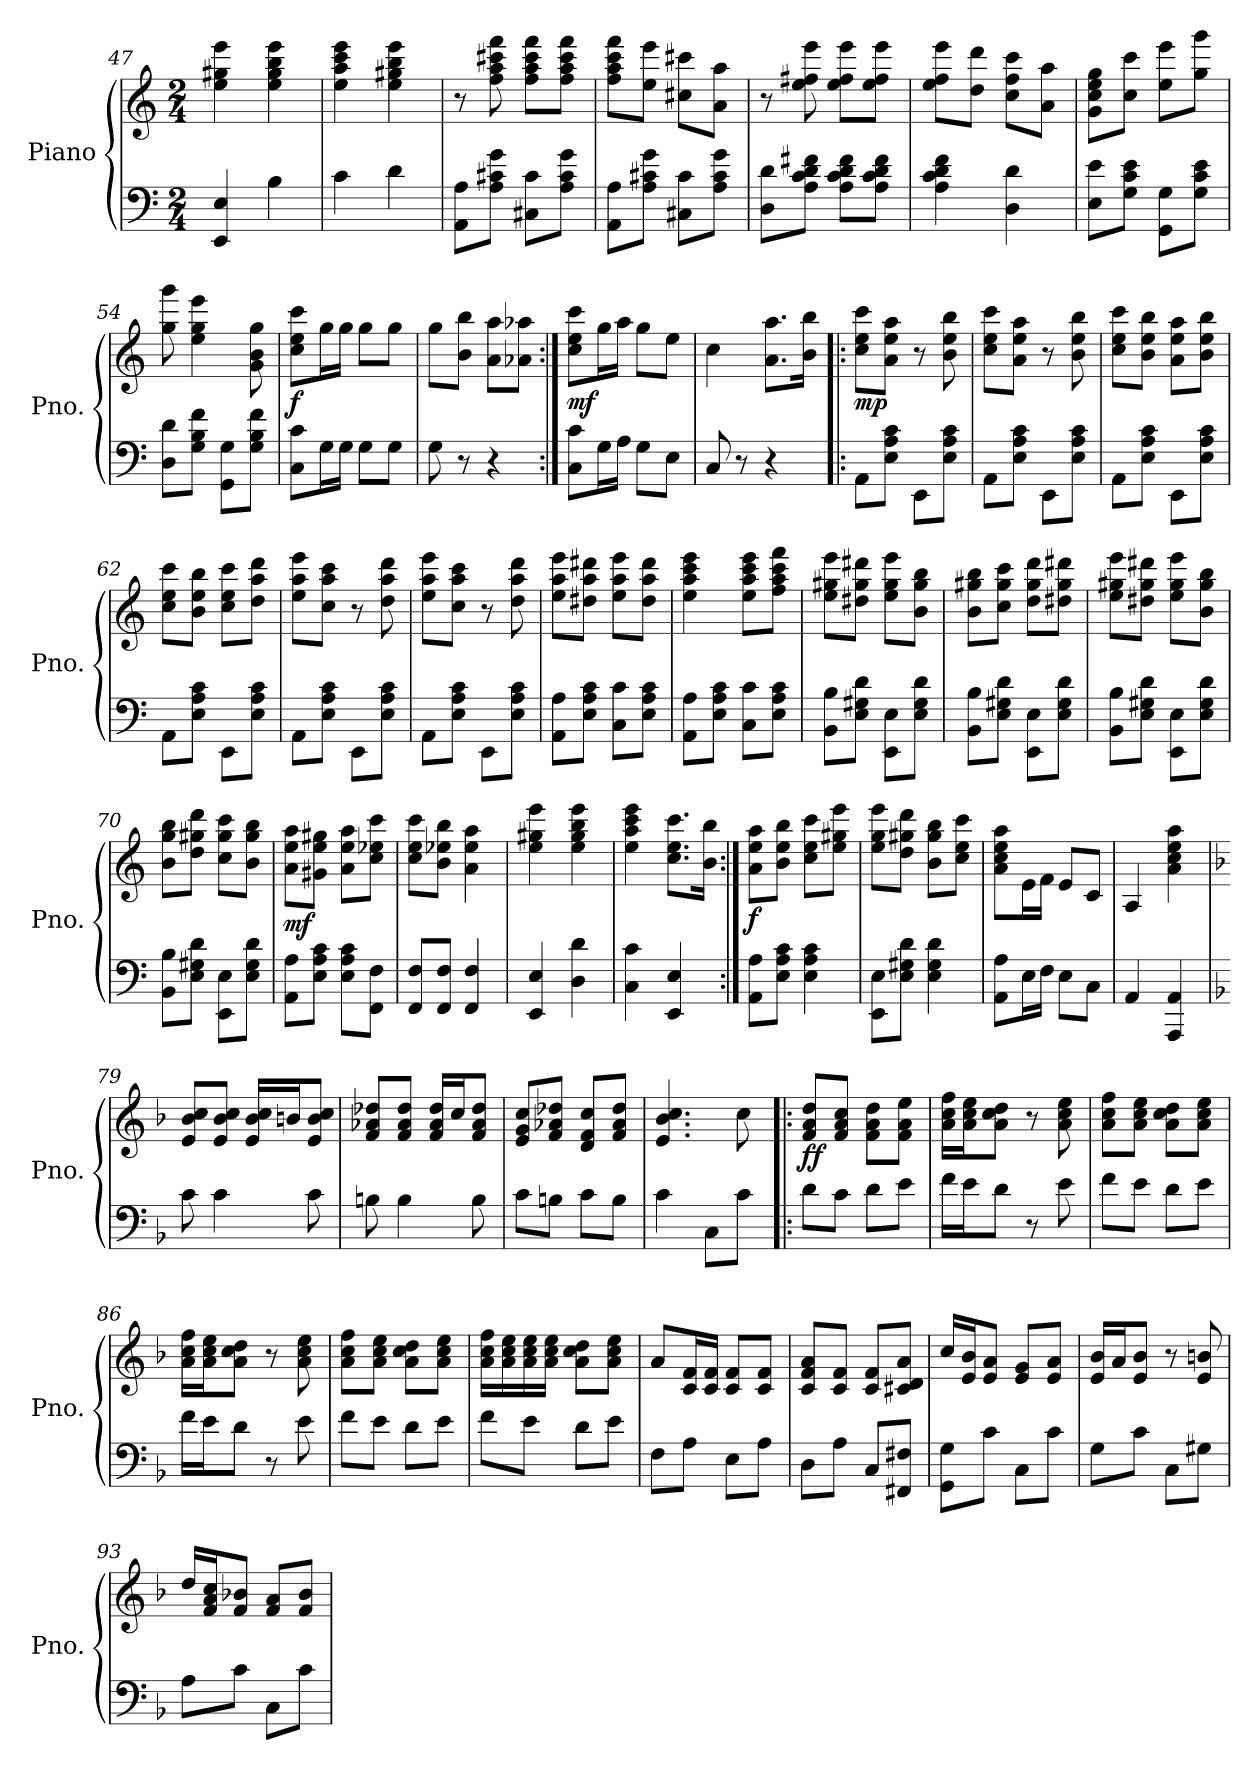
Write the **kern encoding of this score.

**kern	**kern	**dynam
*part1	*part1	*part1
*staff2	*staff1	*staff1/2
*I"Piano	*	*
*I'Pno.	*	*
*clefF4	*clefG2	*
*k[]	*k[]	*
*M2/4	*M2/4	*
=47	=47	=47
4EE/ 4E/	4ee\ 4gg#X\ 4eee\	.
4B\	4ee\ 4gg#\ 4bb\ 4eee\	.
=48	=48	=48
4c\	4ee\ 4aa\ 4ccc\ 4eee\	.
4d\	4ee\ 4gg#X\ 4bb\ 4eee\	.
=49	=49	=49
8AA\ 8A\L	8r	.
8A\ 8c#X\ 8g\J	8ff\ 8aa\ 8ccc#X\ 8fff\	.
8C#X\ 8c#\L	8ff\ 8aa\ 8ccc#\ 8fff\L	.
8A\ 8c#\ 8g\J	8ff\ 8aa\ 8ccc#\ 8fff\J	.
=50	=50	=50
8AA\ 8A\L	8ff\ 8aa\ 8ccc\ 8fff\L	.
8A\ 8c#X\ 8g\J	8ee\ 8eee\J	.
8C#X\ 8c#\L	8cc#X\ 8ccc#X\L	.
8A\ 8c#\ 8g\J	8a\ 8aa\J	.
!!LO:LB:g=z
=51	=51	=51
8D\ 8d\L	8r	.
8A\ 8c\ 8d\ 8f#X\J	8ee\ 8ff#X\ 8eee\	.
8A\ 8c\ 8d\ 8f#\L	8ee\ 8ff#\ 8eee\L	.
8A\ 8c\ 8d\ 8f#\J	8ee\ 8ff#\ 8eee\J	.
=52	=52	=52
4A\ 4c\ 4d\ 4f\	8ee\ 8ff\ 8eee\L	.
.	8dd\ 8ddd\J	.
4D\ 4d\	8cc\ 8ff\ 8ccc\L	.
.	8a\ 8aa\J	.
=53	=53	=53
8E\ 8e\L	8g\ 8cc\ 8ee\ 8gg\L	.
8G\ 8c\ 8e\J	8cc\ 8ccc\J	.
8GG\ 8G\L	8ee\ 8eee\L	.
8G\ 8c\ 8e\J	8gg\ 8ggg\J	.
=54	=54	=54
8D\ 8d\L	8gg\ 8ggg\	.
8G\ 8B\ 8f\J	4ee\ 4gg\ 4eee\	.
8GG\ 8G\L	.	.
8G\ 8B\ 8f\J	8g\ 8b\ 8gg\	.
=55	=55	=55
!	!	!LO:DY:b
8C\ 8c\L	8cc\ 8ee\ 8ccc\L	f
16G\L	16gg\L	.
16G\JJ	16gg\JJ	.
8G\L	8gg\L	.
8G\J	8gg\J	.
=56	=56	=56
8G\	8gg\L	.
8r	8b\ 8bb\J	.
4r	8a\ 8aa\L	.
.	8a-X\ 8aa-X\J	.
=57:|!	=57:|!	=57:|!
!	!	!LO:DY:b
8C\ 8c\L	8cc\ 8ee\ 8ccc\L	mf
16G\L	16gg\L	.
16A\JJ	16aa\JJ	.
8G\L	8gg\L	.
8E\J	8ee\J	.
!!LO:LB:g=z
=58	=58	=58
8C/	4cc\	.
8r	.	.
4r	8.a\ 8.aa\L	.
.	16b\ 16bb\Jk	.
=59!|:	=59!|:	=59!|:
!	!	!LO:DY:b
8AA\L	8cc\ 8ee\ 8ccc\L	mp
8E\ 8A\ 8c\J	8a\ 8ee\ 8aa\J	.
8EE\L	8r	.
8E\ 8A\ 8c\J	8b\ 8ee\ 8bb\	.
=60	=60	=60
8AA\L	8cc\ 8ee\ 8ccc\L	.
8E\ 8A\ 8c\J	8a\ 8ee\ 8aa\J	.
8EE\L	8r	.
8E\ 8A\ 8c\J	8b\ 8ee\ 8bb\	.
=61	=61	=61
8AA\L	8cc\ 8ee\ 8ccc\L	.
8E\ 8A\ 8c\J	8b\ 8ee\ 8bb\J	.
8EE\L	8a\ 8ee\ 8aa\L	.
8E\ 8A\ 8c\J	8b\ 8ee\ 8bb\J	.
=62	=62	=62
8AA\L	8cc\ 8ee\ 8ccc\L	.
8E\ 8A\ 8c\J	8b\ 8ee\ 8bb\J	.
8EE\L	8cc\ 8ee\ 8ccc\L	.
8E\ 8A\ 8c\J	8dd\ 8aa\ 8ddd\J	.
=63	=63	=63
8AA\L	8ee\ 8aa\ 8eee\L	.
8E\ 8A\ 8c\J	8cc\ 8aa\ 8ccc\J	.
8EE\L	8r	.
8E\ 8A\ 8c\J	8dd\ 8aa\ 8ddd\	.
=64	=64	=64
8AA\L	8ee\ 8aa\ 8eee\L	.
8E\ 8A\ 8c\J	8cc\ 8aa\ 8ccc\J	.
8EE\L	8r	.
8E\ 8A\ 8c\J	8dd\ 8aa\ 8ddd\	.
=65	=65	=65
8AA\ 8A\L	8ee\ 8aa\ 8eee\L	.
8E\ 8A\ 8c\J	8dd#X\ 8aa\ 8ddd#X\J	.
8C\ 8c\L	8ee\ 8aa\ 8eee\L	.
8E\ 8A\ 8c\J	8dd#\ 8aa\ 8ddd#\J	.
!!LO:LB:g=z
=66	=66	=66
8AA\ 8A\L	4ee\ 4aa\ 4ccc\ 4eee\	.
8E\ 8A\ 8c\J	.	.
8C\ 8c\L	8ee\ 8aa\ 8ccc\ 8eee\L	.
8E\ 8A\ 8c\J	8ff\ 8aa\ 8ccc\ 8fff\J	.
=67	=67	=67
8BB\ 8B\L	8ee\ 8gg#X\ 8eee\L	.
8E\ 8G#X\ 8d\J	8dd#X\ 8gg#\ 8ddd#X\J	.
8EE\ 8E\L	8ee\ 8gg#\ 8eee\L	.
8E\ 8G#\ 8d\J	8b\ 8gg#\ 8bb\J	.
=68	=68	=68
8BB\ 8B\L	8b\ 8gg#X\ 8bb\L	.
8E\ 8G#X\ 8d\J	8cc\ 8gg#\ 8ccc\J	.
8EE\ 8E\L	8dd\ 8gg#\ 8ddd\L	.
8E\ 8G#\ 8d\J	8dd#X\ 8gg#\ 8ddd#X\J	.
=69	=69	=69
8BB\ 8B\L	8ee\ 8gg#X\ 8eee\L	.
8E\ 8G#X\ 8d\J	8dd#X\ 8gg#\ 8ddd#X\J	.
8EE\ 8E\L	8ee\ 8gg#\ 8eee\L	.
8E\ 8G#\ 8d\J	8b\ 8gg#\ 8bb\J	.
=70	=70	=70
8BB\ 8B\L	8b\ 8gg\ 8bb\L	.
8E\ 8G#X\ 8d\J	8dd\ 8gg#X\ 8ddd\J	.
8EE\ 8E\L	8cc\ 8gg#\ 8ccc\L	.
8E\ 8G#\ 8d\J	8b\ 8gg#\ 8bb\J	.
=71	=71	=71
!	!	!LO:DY:b
8AA\ 8A\L	8a\ 8ee\ 8aa\L	mf
8E\ 8A\ 8c\J	8g#X\ 8ee\ 8gg#X\J	.
8E\ 8A\ 8c\L	8a\ 8ee\ 8aa\L	.
8FF\ 8F\J	8cc\ 8ee-X\ 8ccc\J	.
=72	=72	=72
8FF/ 8F/L	8cc\ 8ee\ 8ccc\L	.
8FF/ 8F/J	8b\ 8ee-X\ 8bb\J	.
4FF/ 4F/	4a\ 4ee-\ 4aa\	.
=73	=73	=73
4EE/ 4E/	4ee\ 4gg#X\ 4eee\	.
4D\ 4d\	4ee\ 4gg#\ 4bb\ 4eee\	.
!!LO:LB:g=z
=74	=74	=74
4C\ 4c\	4ee\ 4aa\ 4ccc\ 4eee\	.
4EE/ 4E/	8.cc\ 8.ee\ 8.ccc\L	.
.	16b\ 16bb\Jk	.
=75:|!	=75:|!	=75:|!
!	!	!LO:DY:b
8AA\ 8A\L	8a\ 8ee\ 8aa\L	f
8E\ 8A\ 8c\J	8b\ 8ee\ 8bb\J	.
4E\ 4A\ 4c\	8cc\ 8ee\ 8ccc\L	.
.	8ee\ 8gg#X\ 8eee\J	.
=76	=76	=76
8EE\ 8E\L	8ee\ 8gg\ 8eee\L	.
8E\ 8G#X\ 8d\J	8dd\ 8gg#X\ 8ddd\J	.
4E\ 4G#\ 4d\	8b\ 8gg#\ 8bb\L	.
.	8cc\ 8ee\ 8ccc\J	.
=77	=77	=77
8AA\ 8A\L	8a\ 8cc\ 8ee\ 8aa\L	.
16E\L	16e\L	.
16F\JJ	16f\JJ	.
8E\L	8e/L	.
8C\J	8c/J	.
=78	=78	=78
4AA/	4A/	.
4AAA/ 4AA/	4a\ 4cc\ 4ee\ 4aa\	.
=79	=79	=79
*k[b-]	*k[b-]	*
8c\	8e/ 8b-/ 8cc/L	.
4c\	8e/ 8b-/ 8cc/J	.
.	16e/ 16b-/ 16cc/LL	.
.	16bn/J	.
8c\	8e/ 8b/ 8cc/J	.
=80	=80	=80
8Bn\	8f/ 8a-X/ 8dd-X/L	.
4B\	8f/ 8a-/ 8dd-/J	.
.	16f/ 16a-/ 16dd-/LL	.
.	16cc/J	.
8B\	8f/ 8a-/ 8dd-/J	.
=81	=81	=81
8c\L	8e/ 8g/ 8cc/L	.
8Bn\J	8f/ 8a-X/ 8dd-X/J	.
8c\L	8d/ 8f/ 8cc/L	.
8B\J	8f/ 8a-/ 8dd-/J	.
!!LO:LB:g=z
=82	=82	=82
4c\	4.e/ 4.b-/ 4.cc/	.
8C\L	.	.
8c\J	8cc\	.
=83!|:	=83!|:	=83!|:
!	!	!LO:DY:b
8d\L	8f/ 8a/ 8dd/L	ff
8c\J	8f/ 8a/ 8cc/J	.
8d\L	8f\ 8a\ 8dd\L	.
8e\J	8f\ 8a\ 8ee\J	.
=84	=84	=84
16f\LL	16a\ 16cc\ 16ff\LL	.
16e\J	16a\ 16cc\ 16ee\J	.
8d\J	8a\ 8cc\ 8dd\J	.
8r	8r	.
8e\	8a\ 8cc\ 8ee\	.
=85	=85	=85
8f\L	8a\ 8cc\ 8ff\L	.
8e\J	8a\ 8cc\ 8ee\J	.
8d\L	8a\ 8cc\ 8dd\L	.
8e\J	8a\ 8cc\ 8ee\J	.
=86	=86	=86
16f\LL	16a\ 16cc\ 16ff\LL	.
16e\J	16a\ 16cc\ 16ee\J	.
8d\J	8a\ 8cc\ 8dd\J	.
8r	8r	.
8e\	8a\ 8cc\ 8ee\	.
=87	=87	=87
8f\L	8a\ 8cc\ 8ff\L	.
8e\J	8a\ 8cc\ 8ee\J	.
8d\L	8a\ 8cc\ 8dd\L	.
8e\J	8a\ 8cc\ 8ee\J	.
=88	=88	=88
8f\L	16a\ 16cc\ 16ff\LL	.
.	16a\ 16cc\ 16ee\	.
8e\J	16a\ 16cc\ 16ee\	.
.	16a\ 16cc\ 16ee\JJ	.
8d\L	8a\ 8cc\ 8dd\L	.
8e\J	8a\ 8cc\ 8ee\J	.
!!LO:PB:g=z
=89	=89	=89
8F\L	8a/L	.
8A\J	16c/ 16f/L	.
.	16c/ 16f/JJ	.
8E\L	8c/ 8f/L	.
8A\J	8c/ 8f/J	.
=90	=90	=90
8D\L	8c/ 8f/ 8a/L	.
8A\J	8c/ 8f/J	.
8C/L	8c/ 8f/L	.
8FF#X/ 8F#X/J	8c#X/ 8d/ 8a/J	.
=91	=91	=91
8GG\ 8G\L	16cc/LL	.
.	16e/ 16b-/J	.
8c\J	8e/ 8a/J	.
8C\L	8e/ 8g/L	.
8c\J	8e/ 8a/J	.
=92	=92	=92
8G\L	16e/ 16b-/LL	.
.	16a/J	.
8c\J	8e/ 8b-/J	.
8C\L	8r	.
8G#X\J	8e/ 8bn/	.
=93	=93	=93
8A\L	16dd/LL	.
.	16f/ 16a/ 16cc/J	.
8c\J	8f/ 8b-X/J	.
8C\L	8f/ 8a/L	.
8c\J	8f/ 8b-/J	.
=	=	=
*-	*-	*-
